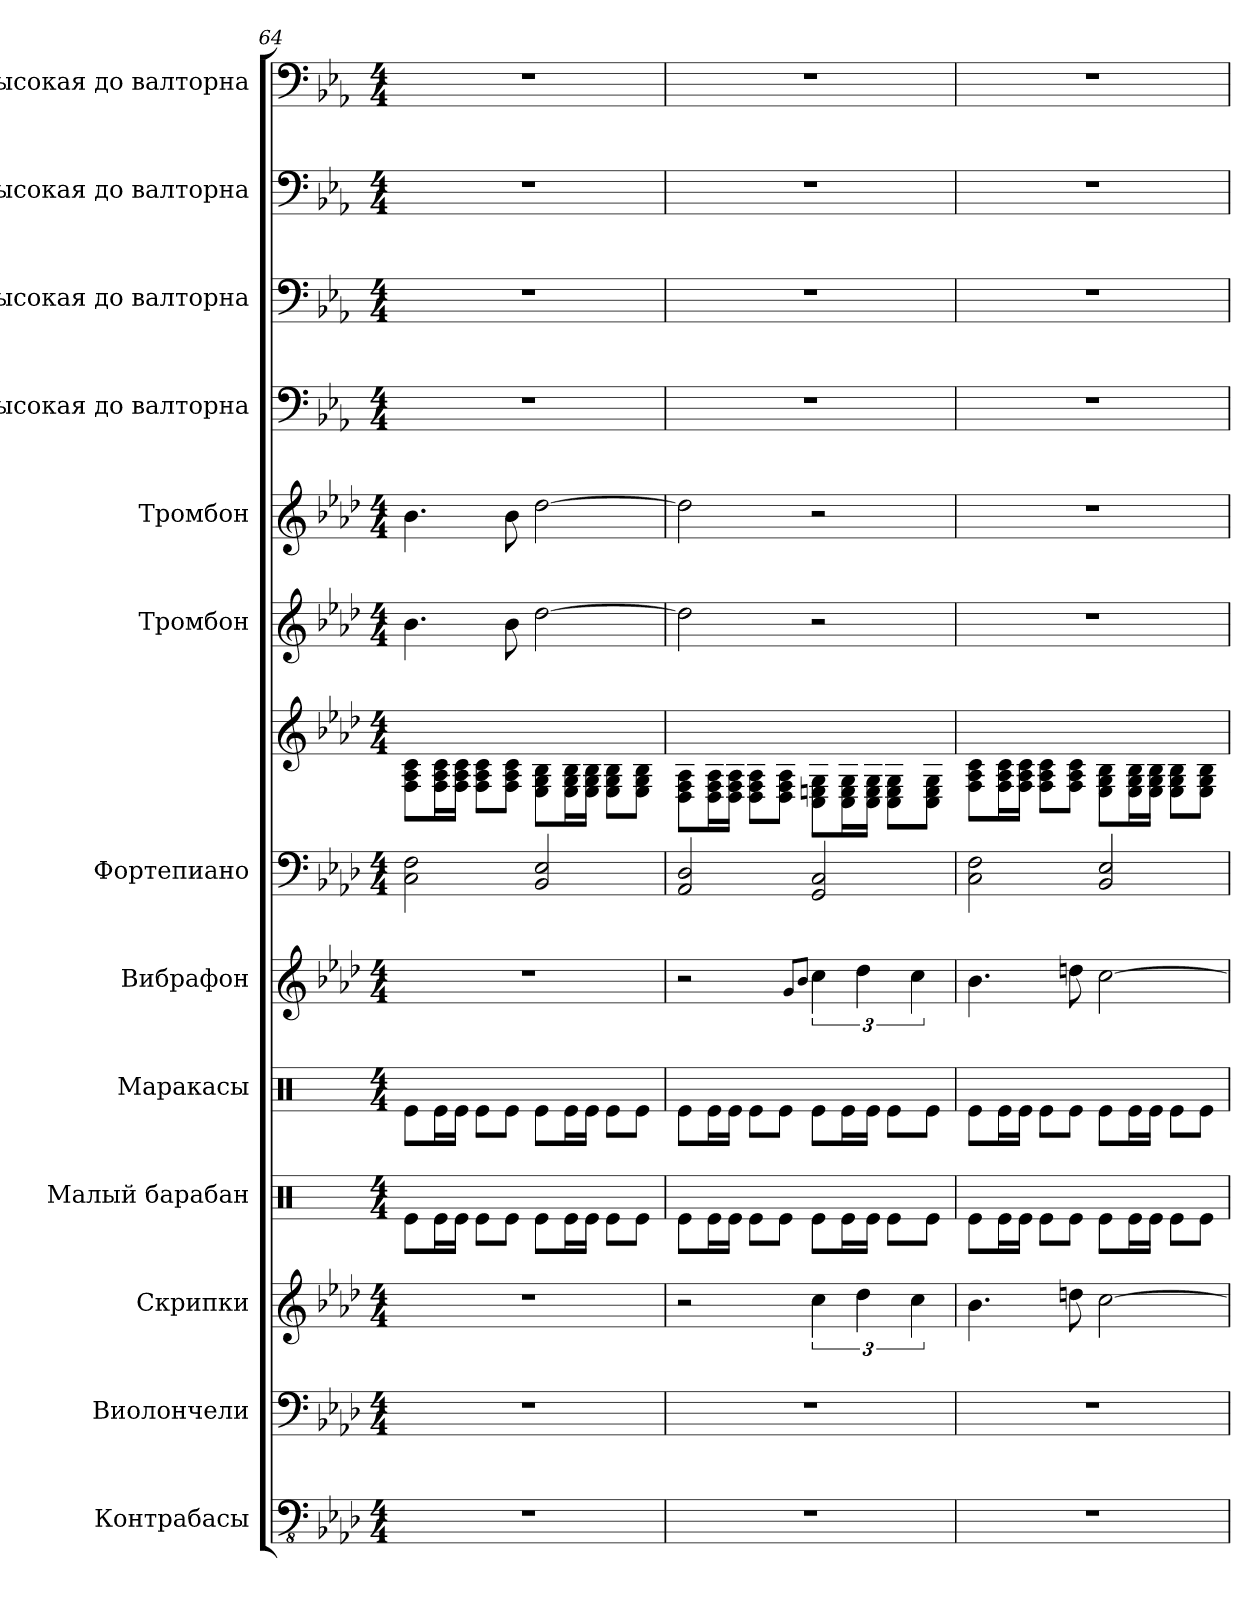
**kern	**kern	**kern	**kern	**kern	**kern	**kern	**kern	**kern	**kern	**kern	**kern	**kern	**kern
*part13	*part12	*part11	*part10	*part9	*part8	*part7	*part7	*part6	*part5	*part4	*part3	*part2	*part1
*staff14	*staff13	*staff12	*staff11	*staff10	*staff9	*staff8	*staff7	*staff6	*staff5	*staff4	*staff3	*staff2	*staff1
*I"Контрабасы	*I"Виолончели	*I"Скрипки	*I"Малый барабан	*I"Маракасы	*I"Вибрафон	*I"Фортепиано	*	*I"Тромбон	*I"Тромбон	*I"Высокая до валторна	*I"Высокая до валторна	*I"Высокая до валторна	*I"Высокая до валторна
*clefFv4	*clefF4	*clefG2	*clefX	*clefX	*clefG2	*clefF4	*clefG2	*clefG2	*clefG2	*clefF4	*clefF4	*clefF4	*clefF4
*	*	*	*	*	*	*	*	*	*	*ITrd4c7	*ITrd4c7	*ITrd4c7	*ITrd4c7
*k[b-e-a-d-]	*k[b-e-a-d-]	*k[b-e-a-d-]	*k[]	*k[]	*k[b-e-a-d-]	*k[b-e-a-d-]	*k[b-e-a-d-]	*k[b-e-a-d-]	*k[b-e-a-d-]	*k[b-e-a-d-]	*k[b-e-a-d-]	*k[b-e-a-d-]	*k[b-e-a-d-]
*M4/4	*M4/4	*M4/4	*M4/4	*M4/4	*M4/4	*M4/4	*M4/4	*M4/4	*M4/4	*M4/4	*M4/4	*M4/4	*M4/4
=64	=64	=64	=64	=64	=64	=64	=64	=64	=64	=64	=64	=64	=64
1r	1r	1r	8Re\L	8Re\L	1r	2C\ 2F\	8F\ 8A-\ 8c\L	4.b-\	4.b-\	1r	1r	1r	1r
.	.	.	16Re\L	16Re\L	.	.	16F\ 16A-\ 16c\L	.	.	.	.	.	.
.	.	.	16Re\JJ	16Re\JJ	.	.	16F\ 16A-\ 16c\JJ	.	.	.	.	.	.
.	.	.	8Re\L	8Re\L	.	.	8F\ 8A-\ 8c\L	.	.	.	.	.	.
.	.	.	8Re\J	8Re\J	.	.	8F\ 8A-\ 8c\J	8b-\	8b-\	.	.	.	.
.	.	.	8Re\L	8Re\L	.	2BB-/ 2E-/	8E-\ 8G\ 8B-\L	[2dd-\	[2dd-\	.	.	.	.
.	.	.	16Re\L	16Re\L	.	.	16E-\ 16G\ 16B-\L	.	.	.	.	.	.
.	.	.	16Re\JJ	16Re\JJ	.	.	16E-\ 16G\ 16B-\JJ	.	.	.	.	.	.
.	.	.	8Re\L	8Re\L	.	.	8E-\ 8G\ 8B-\L	.	.	.	.	.	.
.	.	.	8Re\J	8Re\J	.	.	8E-\ 8G\ 8B-\J	.	.	.	.	.	.
!!LO:PB:g=z
=65	=65	=65	=65	=65	=65	=65	=65	=65	=65	=65	=65	=65	=65
1r	1r	2r	8Re\L	8Re\L	2r	2AA-/ 2D-/	8D-\ 8F\ 8A-\L	2dd-\]	2dd-\]	1r	1r	1r	1r
.	.	.	16Re\L	16Re\L	.	.	16D-\ 16F\ 16A-\L	.	.	.	.	.	.
.	.	.	16Re\JJ	16Re\JJ	.	.	16D-\ 16F\ 16A-\JJ	.	.	.	.	.	.
.	.	.	8Re\L	8Re\L	.	.	8D-\ 8F\ 8A-\L	.	.	.	.	.	.
.	.	.	8Re\J	8Re\J	.	.	8D-\ 8F\ 8A-\J	.	.	.	.	.	.
.	.	.	.	.	8qg/L	.	.	.	.	.	.	.	.
.	.	.	.	.	8qb-/J	.	.	.	.	.	.	.	.
.	.	6cc\	8Re\L	8Re\L	6cc\	2GG/ 2C/	8C\ 8En\ 8G\L	2r	2r	.	.	.	.
.	.	.	16Re\L	16Re\L	.	.	16C\ 16E\ 16G\L	.	.	.	.	.	.
.	.	6dd-\	.	.	6dd-\	.	.	.	.	.	.	.	.
.	.	.	16Re\JJ	16Re\JJ	.	.	16C\ 16E\ 16G\JJ	.	.	.	.	.	.
.	.	.	8Re\L	8Re\L	.	.	8C\ 8E\ 8G\L	.	.	.	.	.	.
.	.	6cc\	.	.	6cc\	.	.	.	.	.	.	.	.
.	.	.	8Re\J	8Re\J	.	.	8C\ 8E\ 8G\J	.	.	.	.	.	.
=66	=66	=66	=66	=66	=66	=66	=66	=66	=66	=66	=66	=66	=66
1r	1r	4.b-\	8Re\L	8Re\L	4.b-\	2C\ 2F\	8F\ 8A-\ 8c\L	1r	1r	1r	1r	1r	1r
.	.	.	16Re\L	16Re\L	.	.	16F\ 16A-\ 16c\L	.	.	.	.	.	.
.	.	.	16Re\JJ	16Re\JJ	.	.	16F\ 16A-\ 16c\JJ	.	.	.	.	.	.
.	.	.	8Re\L	8Re\L	.	.	8F\ 8A-\ 8c\L	.	.	.	.	.	.
.	.	8ddn\	8Re\J	8Re\J	8ddn\	.	8F\ 8A-\ 8c\J	.	.	.	.	.	.
.	.	[2cc\	8Re\L	8Re\L	[2cc\	2BB-/ 2E-/	8E-\ 8G\ 8B-\L	.	.	.	.	.	.
.	.	.	16Re\L	16Re\L	.	.	16E-\ 16G\ 16B-\L	.	.	.	.	.	.
.	.	.	16Re\JJ	16Re\JJ	.	.	16E-\ 16G\ 16B-\JJ	.	.	.	.	.	.
.	.	.	8Re\L	8Re\L	.	.	8E-\ 8G\ 8B-\L	.	.	.	.	.	.
.	.	.	8Re\J	8Re\J	.	.	8E-\ 8G\ 8B-\J	.	.	.	.	.	.
=	=	=	=	=	=	=	=	=	=	=	=	=	=
*-	*-	*-	*-	*-	*-	*-	*-	*-	*-	*-	*-	*-	*-
